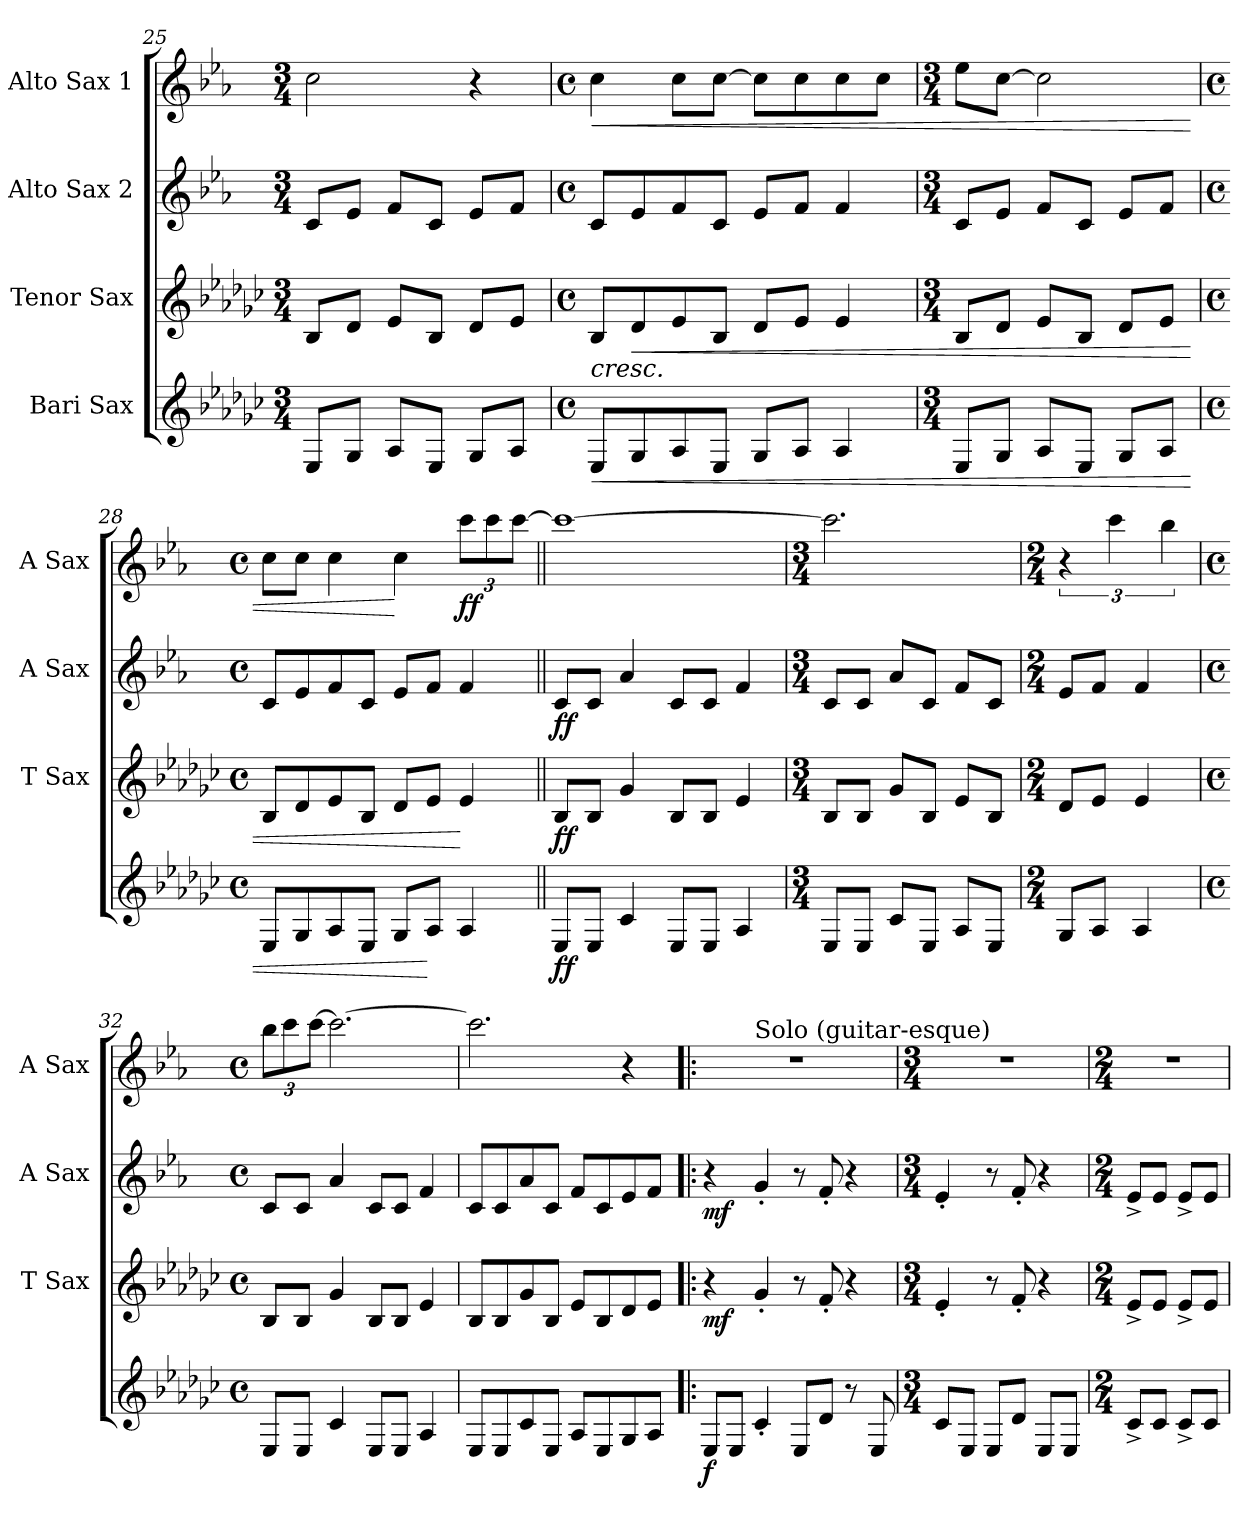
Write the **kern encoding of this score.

**kern	**dynam	**kern	**dynam	**kern	**dynam	**kern	**dynam
*part4	*part4	*part3	*part3	*part2	*part2	*part1	*part1
*staff4	*staff4	*staff3	*staff3	*staff2	*staff2	*staff1	*staff1
*I"Bari Sax	*	*I"Tenor Sax	*	*I"Alto Sax 2	*	*I"Alto Sax 1	*
*	*	*I'T Sax	*	*I'A Sax	*	*I'A Sax	*
*clefG2	*	*clefG2	*	*clefG2	*	*clefG2	*
*ITrd12c21	*	*ITrd8c14	*	*ITrd5c9	*	*ITrd5c9	*
*k[b-e-a-d-g-c-]	*	*k[b-e-a-d-g-c-]	*	*k[b-e-a-d-g-c-]	*	*k[b-e-a-d-g-c-]	*
*G-:	*	*G-:	*	*G-:	*	*G-:	*
*M3/4	*	*M3/4	*	*M3/4	*	*M3/4	*
=25	=25	=25	=25	=25	=25	=25	=25
8EE-/L	.	8BB-/L	.	8E-/L	.	2e-\	.
8GG-/J	.	8D-/J	.	8G-/J	.	.	.
8AA-/L	.	8E-/L	.	8A-/L	.	.	.
8EE-/J	.	8BB-/J	.	8E-/J	.	.	.
8GG-/L	.	8D-/L	.	8G-/L	.	4r	.
8AA-/J	.	8E-/J	.	8A-/J	.	.	.
=26	=26	=26	=26	=26	=26	=26	=26
*M4/4	*	*M4/4	*	*M4/4	*	*M4/4	*
*met(c)	*	*met(c)	*	*met(c)	*	*met(c)	*
!	!LO:HP:b	!	!LO:HP:b	!	!	!	!LO:HP:b
8EE-/L	<	8BB-/L	<	8E-/L	.	4e-\	<
!	!	!	!LO:HP:b	!	!	!	!
8GG-/	.	8D-/	<	8G-/	.	.	.
8AA-/	.	8E-/	.	8A-/	.	8e-\L	.
8EE-/J	.	8BB-/J	.	8E-/J	.	[8e-\J	.
8GG-/L	.	8D-/L	.	8G-/L	.	8e-\L]	.
8AA-/J	.	8E-/J	.	8A-/J	.	8e-\	.
4AA-/	.	4E-/	.	4A-/	.	8e-\	.
.	.	.	.	.	.	8e-\J	.
!!LO:PB:g=z
=27	=27	=27	=27	=27	=27	=27	=27
*M3/4	*	*M3/4	*	*M3/4	*	*M3/4	*
8EE-/L	.	8BB-/L	.	8E-/L	.	8g-\L	.
8GG-/J	.	8D-/J	.	8G-/J	.	[8e-\J	.
8AA-/L	.	8E-/L	.	8A-/L	.	2e-\]	.
8EE-/J	.	8BB-/J	.	8E-/J	.	.	.
8GG-/L	.	8D-/L	.	8G-/L	.	.	.
8AA-/J	.	8E-/J	.	8A-/J	.	.	.
=28	=28	=28	=28	=28	=28	=28	=28
*M4/4	*	*M4/4	*	*M4/4	*	*M4/4	*
*met(c)	*	*met(c)	*	*met(c)	*	*met(c)	*
8EE-/L	.	8BB-/L	.	8E-/L	.	8e-\L	.
8GG-/	.	8D-/	.	8G-/	.	8e-\J	.
8AA-/	.	8E-/	.	8A-/	.	4e-\	.
8EE-/J	.	8BB-/J	.	8E-/J	.	.	.
8GG-/L	.	8D-/L	.	8G-/L	.	4e-\	[
8AA-/J	[	8E-/J	.	8A-/J	.	.	.
!	!	!	!	!	!	!	!LO:DY:b
4AA-/	.	4E-/	[ [	4A-/	.	12ee-\L	ff
.	.	.	.	.	.	12ee-\	.
.	.	.	.	.	.	[12ee-\J	.
=29||	=29||	=29||	=29||	=29||	=29||	=29||	=29||
!	!LO:DY:b	!	!LO:DY:b	!	!LO:DY:b	!	!
8EE-/L	ff	8BB-/L	ff	8E-/L	ff	1ee-_	.
8EE-/J	.	8BB-/J	.	8E-/J	.	.	.
4C-/	.	4G-/	.	4c-/	.	.	.
8EE-/L	.	8BB-/L	.	8E-/L	.	.	.
8EE-/J	.	8BB-/J	.	8E-/J	.	.	.
4AA-/	.	4E-/	.	4A-/	.	.	.
=30	=30	=30	=30	=30	=30	=30	=30
*M3/4	*	*M3/4	*	*M3/4	*	*M3/4	*
8EE-/L	.	8BB-/L	.	8E-/L	.	2.ee-\]	.
8EE-/J	.	8BB-/J	.	8E-/J	.	.	.
8C-/L	.	8G-/L	.	8c-/L	.	.	.
8EE-/J	.	8BB-/J	.	8E-/J	.	.	.
8AA-/L	.	8E-/L	.	8A-/L	.	.	.
8EE-/J	.	8BB-/J	.	8E-/J	.	.	.
=31	=31	=31	=31	=31	=31	=31	=31
*M2/4	*	*M2/4	*	*M2/4	*	*M2/4	*
8GG-/L	.	8D-/L	.	8G-/L	.	6r	.
8AA-/J	.	8E-/J	.	8A-/J	.	.	.
.	.	.	.	.	.	6ee-\	.
4AA-/	.	4E-/	.	4A-/	.	.	.
.	.	.	.	.	.	6dd-\	.
=32	=32	=32	=32	=32	=32	=32	=32
*M4/4	*	*M4/4	*	*M4/4	*	*M4/4	*
*met(c)	*	*met(c)	*	*met(c)	*	*met(c)	*
8EE-/L	.	8BB-/L	.	8E-/L	.	12dd-\L	.
.	.	.	.	.	.	12ee-\	.
8EE-/J	.	8BB-/J	.	8E-/J	.	.	.
.	.	.	.	.	.	[12ee-\J	.
4C-/	.	4G-/	.	4c-/	.	2.ee-\_	.
8EE-/L	.	8BB-/L	.	8E-/L	.	.	.
8EE-/J	.	8BB-/J	.	8E-/J	.	.	.
4AA-/	.	4E-/	.	4A-/	.	.	.
=33	=33	=33	=33	=33	=33	=33	=33
8EE-/L	.	8BB-/L	.	8E-/L	.	2.ee-\]	.
8EE-/	.	8BB-/	.	8E-/	.	.	.
8C-/	.	8G-/	.	8c-/	.	.	.
8EE-/J	.	8BB-/J	.	8E-/J	.	.	.
8AA-/L	.	8E-/L	.	8A-/L	.	.	.
8EE-/	.	8BB-/	.	8E-/	.	.	.
8GG-/	.	8D-/	.	8G-/	.	4r	.
8AA-/J	.	8E-/J	.	8A-/J	.	.	.
!!LO:LB:g=z
=34!|:	=34!|:	=34!|:	=34!|:	=34!|:	=34!|:	=34!|:	=34!|:
!	!LO:DY:b	!	!LO:DY:b	!	!LO:DY:b	!	!
*	*	*	*	*	*	*^	*
8EE-/L	f	4r	mf	4r	mf	1r	4ryy	.
8EE-/J	.	.	.	.	.	.	.	.
!	!	!	!	!	!	!	!LO:TX:a:t=Solo (guitar-esque)	!
4C-'</	.	4G-'</	.	4B-'</	.	.	2.ryy	.
8EE-/L	.	8r	.	8r	.	.	.	.
8D-/J	.	8F'</	.	8A-'</	.	.	.	.
8r	.	4r	.	4r	.	.	.	.
8EE-/	.	.	.	.	.	.	.	.
*	*	*	*	*	*	*v	*v	*
=35	=35	=35	=35	=35	=35	=35	=35
*M3/4	*	*M3/4	*	*M3/4	*	*M3/4	*
8C-/L	.	4E-'</	.	4G-'</	.	2.r	.
8EE-/J	.	.	.	.	.	.	.
8EE-/L	.	8r	.	8r	.	.	.
8D-/J	.	8F'</	.	8A-'</	.	.	.
8EE-/L	.	4r	.	4r	.	.	.
8EE-/J	.	.	.	.	.	.	.
=36	=36	=36	=36	=36	=36	=36	=36
*M2/4	*	*M2/4	*	*M2/4	*	*M2/4	*
8C-^</L	.	8E-^</L	.	8G-^</L	.	2r	.
8C-/J	.	8E-/J	.	8G-/J	.	.	.
8C-^</L	.	8E-^</L	.	8G-^</L	.	.	.
8C-/J	.	8E-/J	.	8G-/J	.	.	.
=	=	=	=	=	=	=	=
*-	*-	*-	*-	*-	*-	*-	*-
